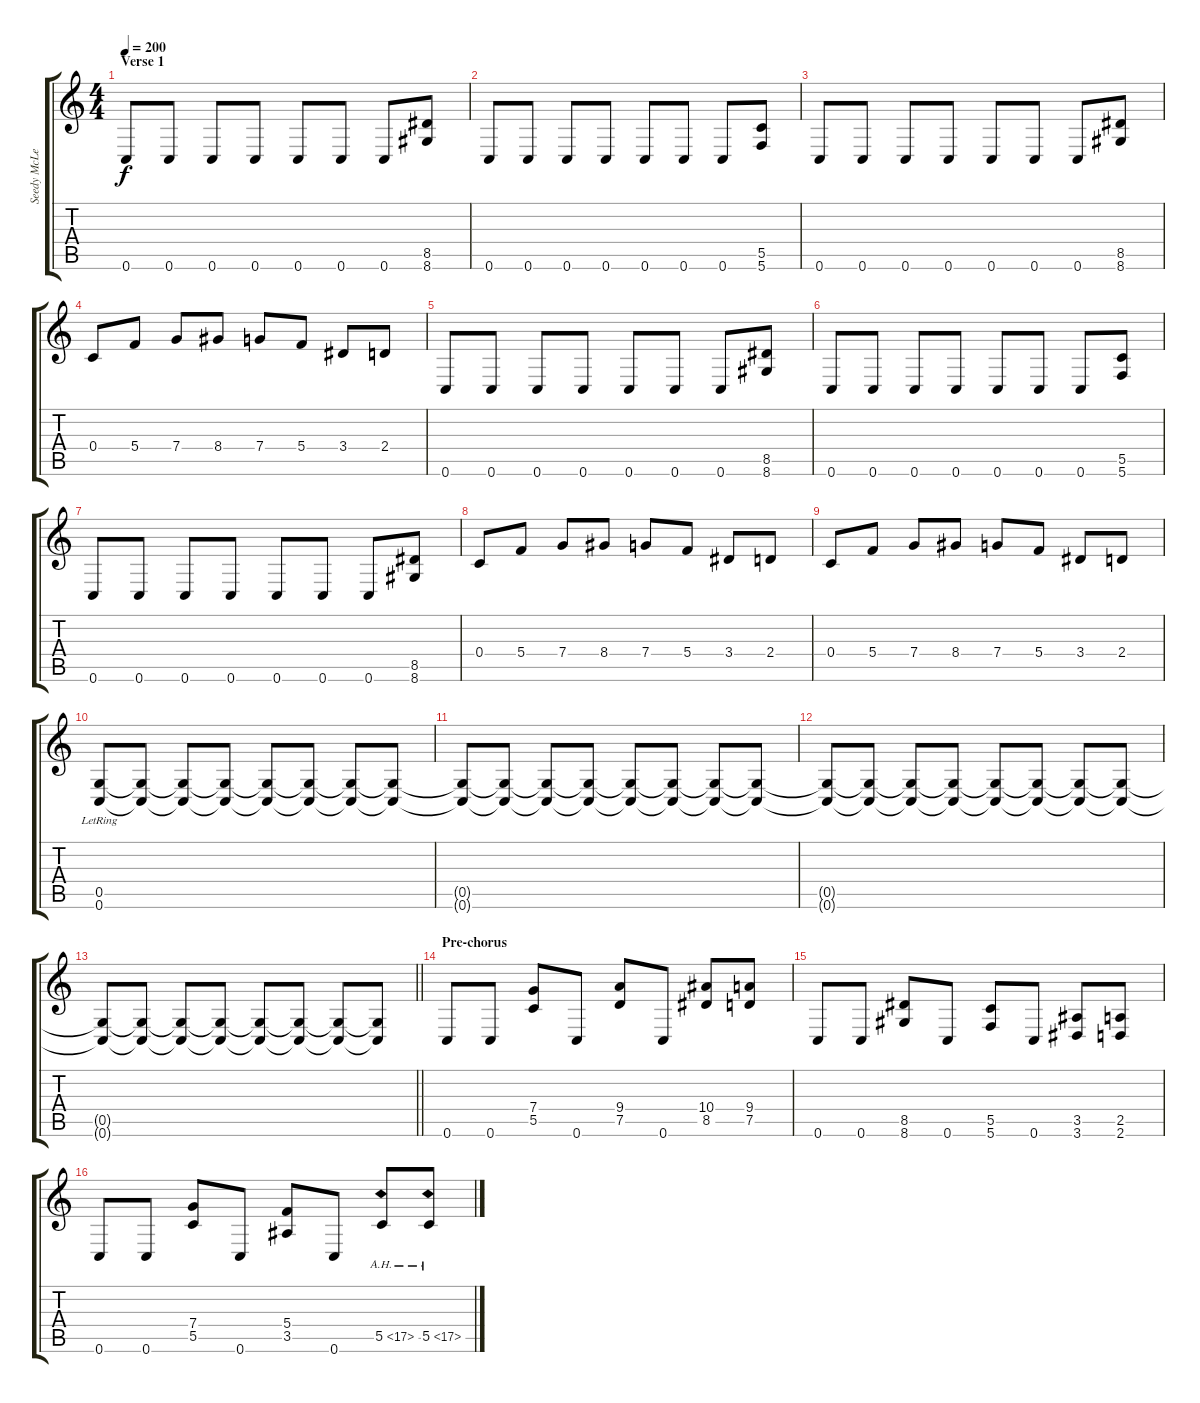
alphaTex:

\track ("Seedy McLeady" "Seedy McLe") {instrument distortionguitar}
\staff {score tabs}
\tuning (D4 A3 F3 C3 G2 C2) {hide}
\ts (4 4)
\section ("" "Verse 1")
\tempo 200
\clef g2
\ks c
0.6.8{dy f} 0.6.8 0.6.8 0.6.8 0.6.8 0.6.8 0.6.8 (8.5 8.6).8 |
0.6.8 0.6.8 0.6.8 0.6.8 0.6.8 0.6.8 0.6.8 (5.5 5.6).8 |
0.6.8 0.6.8 0.6.8 0.6.8 0.6.8 0.6.8 0.6.8 (8.5 8.6).8 |
0.4.8 5.4.8 7.4.8 8.4.8 7.4.8 5.4.8 3.4.8 2.4.8 |
0.6.8 0.6.8 0.6.8 0.6.8 0.6.8 0.6.8 0.6.8 (8.5 8.6).8 |
0.6.8 0.6.8 0.6.8 0.6.8 0.6.8 0.6.8 0.6.8 (5.5 5.6).8 |
0.6.8 0.6.8 0.6.8 0.6.8 0.6.8 0.6.8 0.6.8 (8.5 8.6).8 |
0.4.8 5.4.8 7.4.8 8.4.8 7.4.8 5.4.8 3.4.8 2.4.8 |
0.4.8 5.4.8 7.4.8 8.4.8 7.4.8 5.4.8 3.4.8 2.4.8 |
(0.5{lr} 0.6).8 (0.5{t} 0.6{t}).8 (0.5{t} 0.6{t}).8 (0.5{t} 0.6{t}).8 (0.5{t} 0.6{t}).8 (0.5{t} 0.6{t}).8 (0.5{t} 0.6{t}).8 (0.5{t} 0.6{t}).8 |
(0.5{t} 0.6{t}).8 (0.5{t} 0.6{t}).8 (0.5{t} 0.6{t}).8 (0.5{t} 0.6{t}).8 (0.5{t} 0.6{t}).8 (0.5{t} 0.6{t}).8 (0.5{t} 0.6{t}).8 (0.5{t} 0.6{t}).8 |
(0.5{t} 0.6{t}).8 (0.5{t} 0.6{t}).8 (0.5{t} 0.6{t}).8 (0.5{t} 0.6{t}).8 (0.5{t} 0.6{t}).8 (0.5{t} 0.6{t}).8 (0.5{t} 0.6{t}).8 (0.5{t} 0.6{t}).8 |
\barLineRight lightlight
(0.5{t} 0.6{t}).8 (0.5{t} 0.6{t}).8 (0.5{t} 0.6{t}).8 (0.5{t} 0.6{t}).8 (0.5{t} 0.6{t}).8 (0.5{t} 0.6{t}).8 (0.5{t} 0.6{t}).8 (0.5{t} 0.6{t}).8 |
\section ("" "Pre-chorus")
0.6.8 0.6.8 (7.4 5.5).8 0.6.8 (9.4 7.5).8 0.6.8 (10.4 8.5).8 (9.4 7.5).8 |
0.6.8 0.6.8 (8.5 8.6).8 0.6.8 (5.5 5.6).8 0.6.8 (3.5 3.6).8 (2.5 2.6).8 |
0.6.8 0.6.8 (7.4 5.5).8 0.6.8 (5.4 3.5).8 0.6.8 5.5{ah 12}.8 5.5{ah 12}.8
